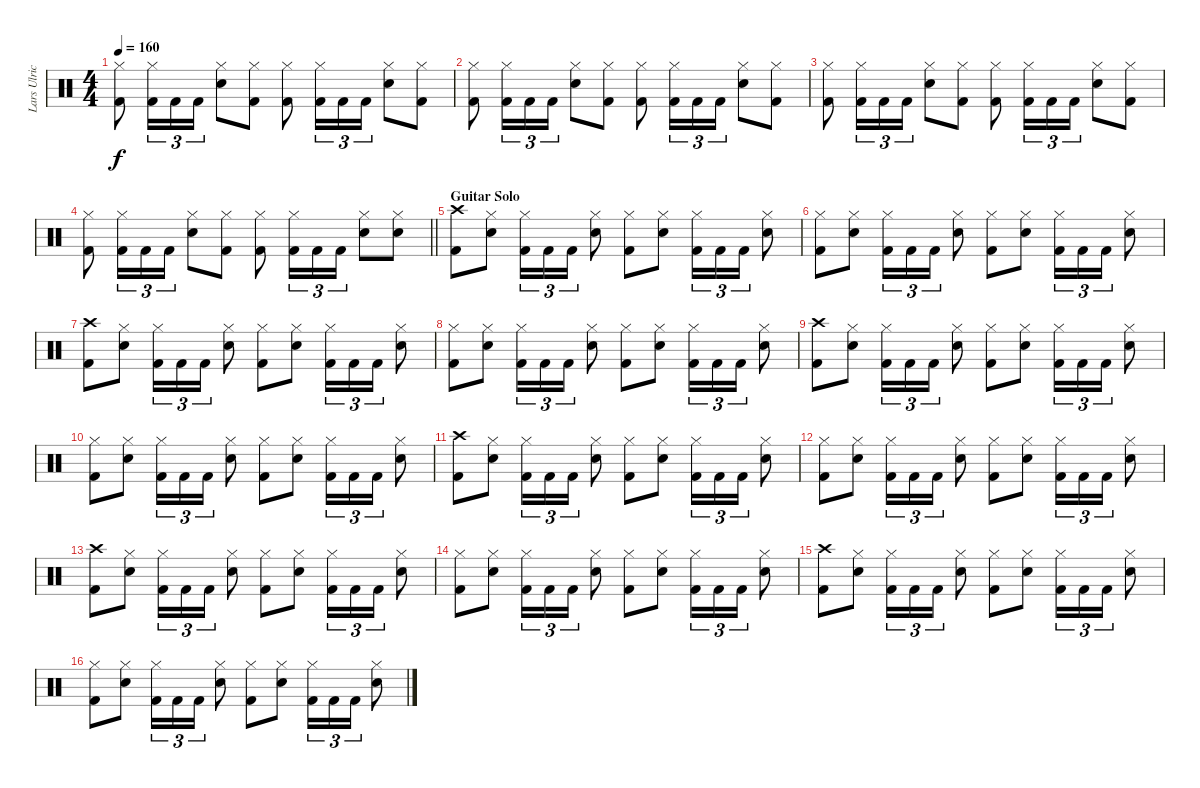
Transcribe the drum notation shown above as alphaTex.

\track ("Lars Ulrich - Drums" "Lars Ulric") {instrument percussion}
\staff {score}
\articulation defaults
\ts (4 4)
\tempo 160
\clef neutral
\ks c
("Hi-Hat (closed)" "Kick (hit) 2").8{dy f} ("Hi-Hat (closed)" "Kick (hit) 2").16{tu (3 2)} "Kick (hit) 2".16{tu (3 2)} "Kick (hit) 2".16{tu (3 2)} ("Hi-Hat (closed)" "Snare (hit) 2").8 ("Hi-Hat (closed)" "Kick (hit) 2").8 ("Hi-Hat (closed)" "Kick (hit) 2").8 ("Hi-Hat (closed)" "Kick (hit) 2").16{tu (3 2)} "Kick (hit) 2".16{tu (3 2)} "Kick (hit) 2".16{tu (3 2)} ("Hi-Hat (closed)" "Snare (hit) 2").8 ("Hi-Hat (closed)" "Kick (hit) 2").8 |
("Hi-Hat (closed)" "Kick (hit) 2").8 ("Hi-Hat (closed)" "Kick (hit) 2").16{tu (3 2)} "Kick (hit) 2".16{tu (3 2)} "Kick (hit) 2".16{tu (3 2)} ("Hi-Hat (closed)" "Snare (hit) 2").8 ("Hi-Hat (closed)" "Kick (hit) 2").8 ("Hi-Hat (closed)" "Kick (hit) 2").8 ("Hi-Hat (closed)" "Kick (hit) 2").16{tu (3 2)} "Kick (hit) 2".16{tu (3 2)} "Kick (hit) 2".16{tu (3 2)} ("Hi-Hat (closed)" "Snare (hit) 2").8 ("Hi-Hat (closed)" "Kick (hit) 2").8 |
("Hi-Hat (closed)" "Kick (hit) 2").8 ("Hi-Hat (closed)" "Kick (hit) 2").16{tu (3 2)} "Kick (hit) 2".16{tu (3 2)} "Kick (hit) 2".16{tu (3 2)} ("Hi-Hat (closed)" "Snare (hit) 2").8 ("Hi-Hat (closed)" "Kick (hit) 2").8 ("Hi-Hat (closed)" "Kick (hit) 2").8 ("Hi-Hat (closed)" "Kick (hit) 2").16{tu (3 2)} "Kick (hit) 2".16{tu (3 2)} "Kick (hit) 2".16{tu (3 2)} ("Hi-Hat (closed)" "Snare (hit) 2").8 ("Hi-Hat (closed)" "Kick (hit) 2").8 |
\barLineRight lightlight
("Hi-Hat (closed)" "Kick (hit) 2").8 ("Hi-Hat (closed)" "Kick (hit) 2").16{tu (3 2)} "Kick (hit) 2".16{tu (3 2)} "Kick (hit) 2".16{tu (3 2)} ("Hi-Hat (closed)" "Snare (hit) 2").8 ("Hi-Hat (closed)" "Kick (hit) 2").8 ("Hi-Hat (closed)" "Kick (hit) 2").8 ("Hi-Hat (closed)" "Kick (hit) 2").16{tu (3 2)} "Kick (hit) 2".16{tu (3 2)} "Kick (hit) 2".16{tu (3 2)} ("Hi-Hat (closed)" "Snare (hit) 2").8 ("Hi-Hat (closed)" "Snare (hit) 2").8 |
\section ("" "Guitar Solo")
("Crash high (hit)" "Kick (hit) 2").8 ("Hi-Hat (closed)" "Snare (hit) 2").8 ("Hi-Hat (closed)" "Kick (hit) 2").16{tu (3 2)} "Kick (hit) 2".16{tu (3 2)} "Kick (hit) 2".16{tu (3 2)} ("Hi-Hat (closed)" "Snare (hit) 2").8 ("Hi-Hat (closed)" "Kick (hit) 2").8 ("Hi-Hat (closed)" "Snare (hit) 2").8 ("Hi-Hat (closed)" "Kick (hit) 2").16{tu (3 2)} "Kick (hit) 2".16{tu (3 2)} "Kick (hit) 2".16{tu (3 2)} ("Hi-Hat (closed)" "Snare (hit) 2").8 |
("Hi-Hat (closed)" "Kick (hit) 2").8 ("Hi-Hat (closed)" "Snare (hit) 2").8 ("Hi-Hat (closed)" "Kick (hit) 2").16{tu (3 2)} "Kick (hit) 2".16{tu (3 2)} "Kick (hit) 2".16{tu (3 2)} ("Hi-Hat (closed)" "Snare (hit) 2").8 ("Hi-Hat (closed)" "Kick (hit) 2").8 ("Hi-Hat (closed)" "Snare (hit) 2").8 ("Hi-Hat (closed)" "Kick (hit) 2").16{tu (3 2)} "Kick (hit) 2".16{tu (3 2)} "Kick (hit) 2".16{tu (3 2)} ("Hi-Hat (closed)" "Snare (hit) 2").8 |
("Crash high (hit)" "Kick (hit) 2").8 ("Hi-Hat (closed)" "Snare (hit) 2").8 ("Hi-Hat (closed)" "Kick (hit) 2").16{tu (3 2)} "Kick (hit) 2".16{tu (3 2)} "Kick (hit) 2".16{tu (3 2)} ("Hi-Hat (closed)" "Snare (hit) 2").8 ("Hi-Hat (closed)" "Kick (hit) 2").8 ("Hi-Hat (closed)" "Snare (hit) 2").8 ("Hi-Hat (closed)" "Kick (hit) 2").16{tu (3 2)} "Kick (hit) 2".16{tu (3 2)} "Kick (hit) 2".16{tu (3 2)} ("Hi-Hat (closed)" "Snare (hit) 2").8 |
("Hi-Hat (closed)" "Kick (hit) 2").8 ("Hi-Hat (closed)" "Snare (hit) 2").8 ("Hi-Hat (closed)" "Kick (hit) 2").16{tu (3 2)} "Kick (hit) 2".16{tu (3 2)} "Kick (hit) 2".16{tu (3 2)} ("Hi-Hat (closed)" "Snare (hit) 2").8 ("Hi-Hat (closed)" "Kick (hit) 2").8 ("Hi-Hat (closed)" "Snare (hit) 2").8 ("Hi-Hat (closed)" "Kick (hit) 2").16{tu (3 2)} "Kick (hit) 2".16{tu (3 2)} "Kick (hit) 2".16{tu (3 2)} ("Hi-Hat (closed)" "Snare (hit) 2").8 |
("Crash high (hit)" "Kick (hit) 2").8 ("Hi-Hat (closed)" "Snare (hit) 2").8 ("Hi-Hat (closed)" "Kick (hit) 2").16{tu (3 2)} "Kick (hit) 2".16{tu (3 2)} "Kick (hit) 2".16{tu (3 2)} ("Hi-Hat (closed)" "Snare (hit) 2").8 ("Hi-Hat (closed)" "Kick (hit) 2").8 ("Hi-Hat (closed)" "Snare (hit) 2").8 ("Hi-Hat (closed)" "Kick (hit) 2").16{tu (3 2)} "Kick (hit) 2".16{tu (3 2)} "Kick (hit) 2".16{tu (3 2)} ("Hi-Hat (closed)" "Snare (hit) 2").8 |
("Hi-Hat (closed)" "Kick (hit) 2").8 ("Hi-Hat (closed)" "Snare (hit) 2").8 ("Hi-Hat (closed)" "Kick (hit) 2").16{tu (3 2)} "Kick (hit) 2".16{tu (3 2)} "Kick (hit) 2".16{tu (3 2)} ("Hi-Hat (closed)" "Snare (hit) 2").8 ("Hi-Hat (closed)" "Kick (hit) 2").8 ("Hi-Hat (closed)" "Snare (hit) 2").8 ("Hi-Hat (closed)" "Kick (hit) 2").16{tu (3 2)} "Kick (hit) 2".16{tu (3 2)} "Kick (hit) 2".16{tu (3 2)} ("Hi-Hat (closed)" "Snare (hit) 2").8 |
("Crash high (hit)" "Kick (hit) 2").8 ("Hi-Hat (closed)" "Snare (hit) 2").8 ("Hi-Hat (closed)" "Kick (hit) 2").16{tu (3 2)} "Kick (hit) 2".16{tu (3 2)} "Kick (hit) 2".16{tu (3 2)} ("Hi-Hat (closed)" "Snare (hit) 2").8 ("Hi-Hat (closed)" "Kick (hit) 2").8 ("Hi-Hat (closed)" "Snare (hit) 2").8 ("Hi-Hat (closed)" "Kick (hit) 2").16{tu (3 2)} "Kick (hit) 2".16{tu (3 2)} "Kick (hit) 2".16{tu (3 2)} ("Hi-Hat (closed)" "Snare (hit) 2").8 |
("Hi-Hat (closed)" "Kick (hit) 2").8 ("Hi-Hat (closed)" "Snare (hit) 2").8 ("Hi-Hat (closed)" "Kick (hit) 2").16{tu (3 2)} "Kick (hit) 2".16{tu (3 2)} "Kick (hit) 2".16{tu (3 2)} ("Hi-Hat (closed)" "Snare (hit) 2").8 ("Hi-Hat (closed)" "Kick (hit) 2").8 ("Hi-Hat (closed)" "Snare (hit) 2").8 ("Hi-Hat (closed)" "Kick (hit) 2").16{tu (3 2)} "Kick (hit) 2".16{tu (3 2)} "Kick (hit) 2".16{tu (3 2)} ("Hi-Hat (closed)" "Snare (hit) 2").8 |
("Crash high (hit)" "Kick (hit) 2").8 ("Hi-Hat (closed)" "Snare (hit) 2").8 ("Hi-Hat (closed)" "Kick (hit) 2").16{tu (3 2)} "Kick (hit) 2".16{tu (3 2)} "Kick (hit) 2".16{tu (3 2)} ("Hi-Hat (closed)" "Snare (hit) 2").8 ("Hi-Hat (closed)" "Kick (hit) 2").8 ("Hi-Hat (closed)" "Snare (hit) 2").8 ("Hi-Hat (closed)" "Kick (hit) 2").16{tu (3 2)} "Kick (hit) 2".16{tu (3 2)} "Kick (hit) 2".16{tu (3 2)} ("Hi-Hat (closed)" "Snare (hit) 2").8 |
("Hi-Hat (closed)" "Kick (hit) 2").8 ("Hi-Hat (closed)" "Snare (hit) 2").8 ("Hi-Hat (closed)" "Kick (hit) 2").16{tu (3 2)} "Kick (hit) 2".16{tu (3 2)} "Kick (hit) 2".16{tu (3 2)} ("Hi-Hat (closed)" "Snare (hit) 2").8 ("Hi-Hat (closed)" "Kick (hit) 2").8 ("Hi-Hat (closed)" "Snare (hit) 2").8 ("Hi-Hat (closed)" "Kick (hit) 2").16{tu (3 2)} "Kick (hit) 2".16{tu (3 2)} "Kick (hit) 2".16{tu (3 2)} ("Hi-Hat (closed)" "Snare (hit) 2").8 |
("Crash high (hit)" "Kick (hit) 2").8 ("Hi-Hat (closed)" "Snare (hit) 2").8 ("Hi-Hat (closed)" "Kick (hit) 2").16{tu (3 2)} "Kick (hit) 2".16{tu (3 2)} "Kick (hit) 2".16{tu (3 2)} ("Hi-Hat (closed)" "Snare (hit) 2").8 ("Hi-Hat (closed)" "Kick (hit) 2").8 ("Hi-Hat (closed)" "Snare (hit) 2").8 ("Hi-Hat (closed)" "Kick (hit) 2").16{tu (3 2)} "Kick (hit) 2".16{tu (3 2)} "Kick (hit) 2".16{tu (3 2)} ("Hi-Hat (closed)" "Snare (hit) 2").8 |
("Hi-Hat (closed)" "Kick (hit) 2").8 ("Hi-Hat (closed)" "Snare (hit) 2").8 ("Hi-Hat (closed)" "Kick (hit) 2").16{tu (3 2)} "Kick (hit) 2".16{tu (3 2)} "Kick (hit) 2".16{tu (3 2)} ("Hi-Hat (closed)" "Snare (hit) 2").8 ("Hi-Hat (closed)" "Kick (hit) 2").8 ("Hi-Hat (closed)" "Snare (hit) 2").8 ("Hi-Hat (closed)" "Kick (hit) 2").16{tu (3 2)} "Kick (hit) 2".16{tu (3 2)} "Kick (hit) 2".16{tu (3 2)} ("Hi-Hat (closed)" "Snare (hit) 2").8
